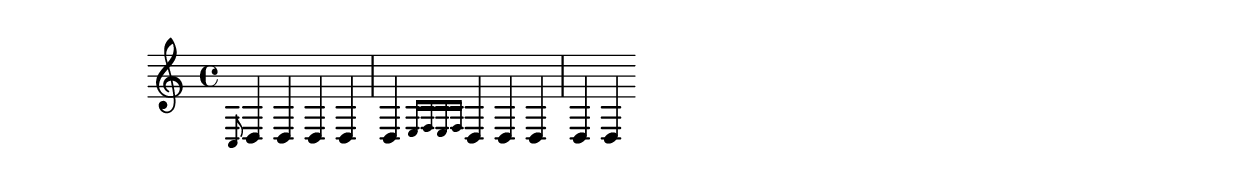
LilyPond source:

#(ly:set-option 'old-relative)
\version "2.4.0"
\header{ texidoc = "Tests MIDI output with grace notes. " }

\score { 
  \context Voice \relative c {
    \context Voice=VoiceOne
	\grace {
  \override Stem  #'stroke-style = #"grace"
   c8 
  \revert Stem #'stroke-style }
 d4 d d d d
	\grace {
  \override Stem  #'stroke-style = #"grace"
   e16 f e f 
  \revert Stem #'stroke-style }
 d4 d d d d 
	
  }
  \layout { }  
  \midi { }
}

